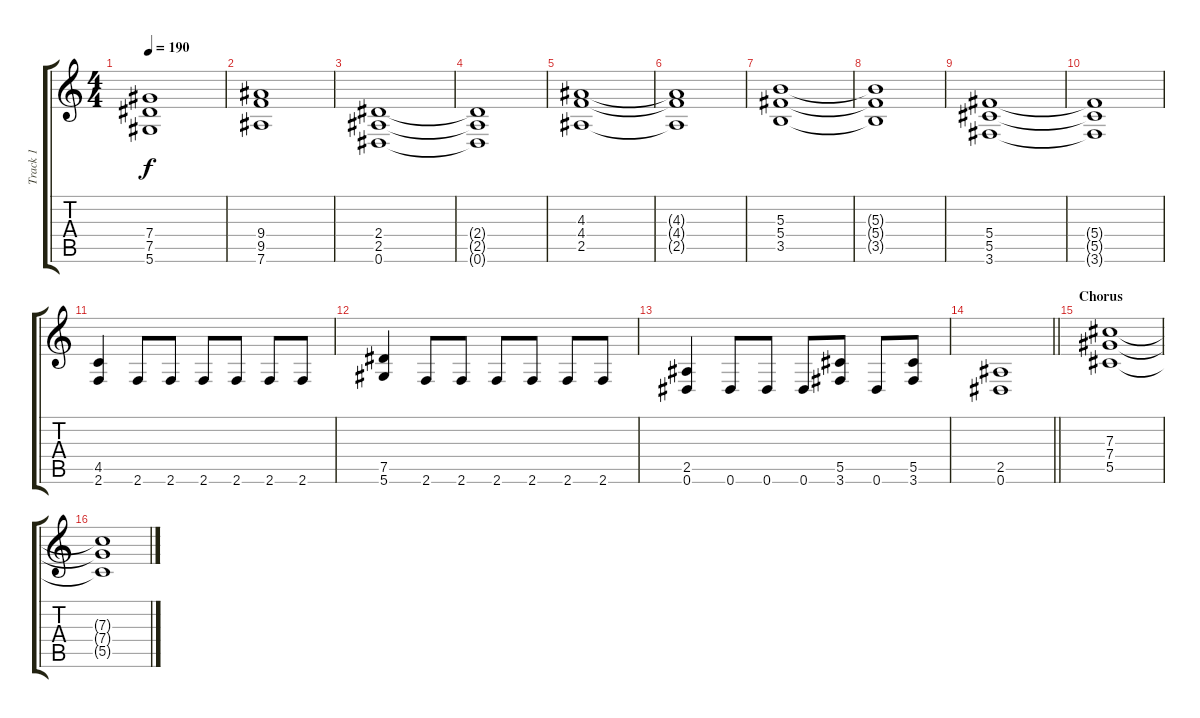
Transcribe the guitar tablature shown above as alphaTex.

\track ("Track 1" "Track 1") {instrument distortionguitar}
\staff {score tabs}
\tuning (Eb4 Bb3 Gb3 Db3 Ab2 Eb2) {hide}
\ts (4 4)
\tempo 190
\clef g2
\ks c
(7.4 7.5 5.6).1{dy f} |
(9.4 9.5 7.6).1 |
(2.4 2.5 0.6).1 |
(2.4{t} 2.5{t} 0.6{t}).1 |
(4.3 4.4 2.5).1 |
(4.3{t} 4.4{t} 2.5{t}).1 |
(5.3 5.4 3.5).1 |
(5.3{t} 5.4{t} 3.5{t}).1 |
(5.4 5.5 3.6).1 |
(5.4{t} 5.5{t} 3.6{t}).1 |
(4.5 2.6).4 2.6.8 2.6.8 2.6.8 2.6.8 2.6.8 2.6.8 |
(7.5 5.6).4 2.6.8 2.6.8 2.6.8 2.6.8 2.6.8 2.6.8 |
(2.5 0.6).4 0.6.8 0.6.8 0.6.8 (5.5 3.6).8 0.6.8 (5.5 3.6).8 |
\barLineRight lightlight
(2.5 0.6).1 |
\section ("" "Chorus")
(7.3 7.4 5.5).1 |
(7.3{t} 7.4{t} 5.5{t}).1
